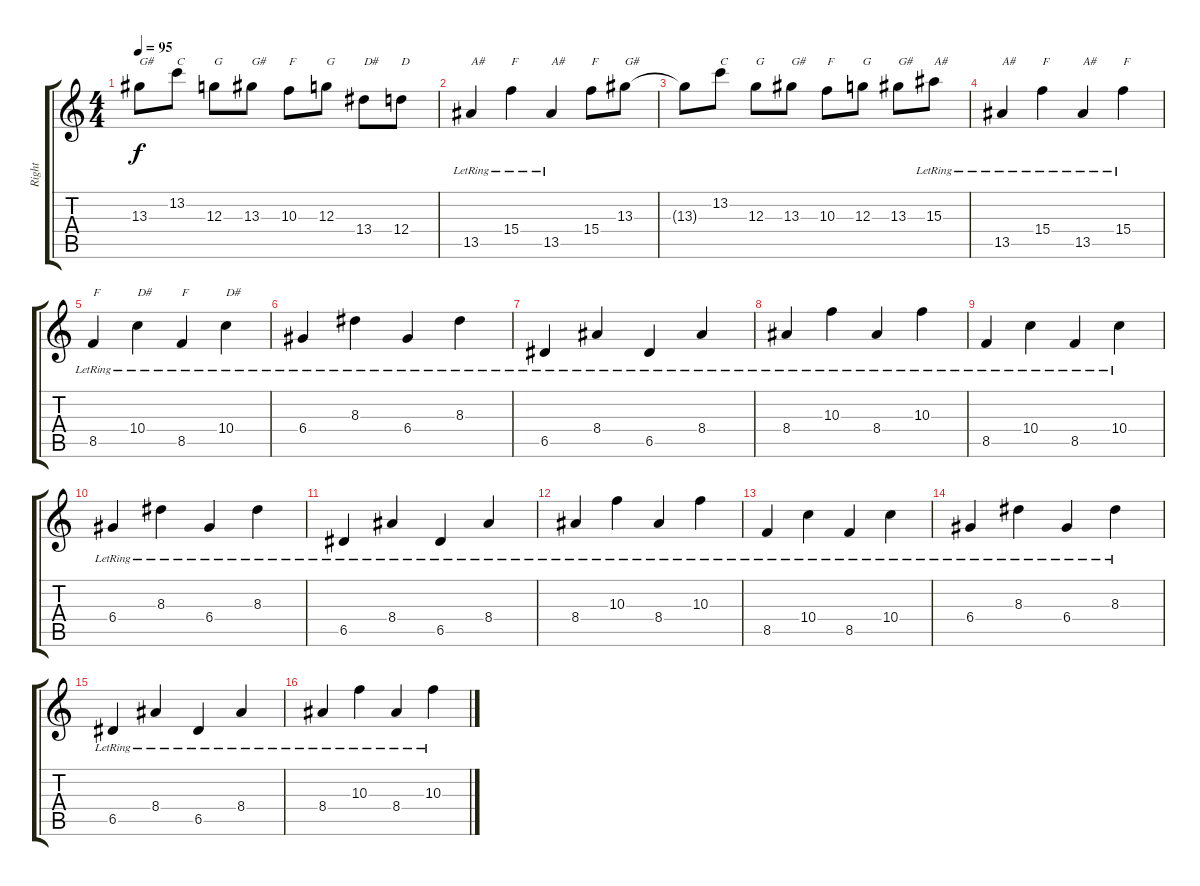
\track ("Right" "Right") {instrument acousticguitarsteel}
\staff {score tabs}
\tuning (E4 B3 G3 D3 A2 E2) {hide}
\ts (4 4)
\tempo 95
\clef g2
\ks c
13.3.8{txt "G#" dy f instrument acousticguitarsteel} 13.2.8{txt "C"} 12.3.8{txt "G"} 13.3.8{txt "G#"} 10.3.8{txt "F"} 12.3.8{txt "G"} 13.4.8{txt "D#"} 12.4.8{txt "D"} |
13.5{lr}.4{txt "A#"} 15.4{lr}.4{txt "F"} 13.5{lr}.4{txt "A#"} 15.4.8{txt "F"} 13.3.8{txt "G#"} |
13.3{t}.8 13.2.8{txt "C"} 12.3.8{txt "G"} 13.3.8{txt "G#"} 10.3.8{txt "F"} 12.3.8{txt "G"} 13.3.8{txt "G#"} 15.3{lr}.8{txt "A#"} |
13.5{lr}.4{txt "A#"} 15.4{lr}.4{txt "F"} 13.5{lr}.4{txt "A#"} 15.4{lr}.4{txt "F"} |
8.5{lr}.4{txt "F"} 10.4{lr}.4{txt "D#"} 8.5{lr}.4{txt "F"} 10.4{lr}.4{txt "D#"} |
6.4{lr}.4 8.3{lr}.4 6.4{lr}.4 8.3{lr}.4 |
6.5{lr}.4 8.4{lr}.4 6.5{lr}.4 8.4{lr}.4 |
8.4{lr}.4 10.3{lr}.4 8.4{lr}.4 10.3{lr}.4 |
8.5{lr}.4 10.4{lr}.4 8.5{lr}.4 10.4{lr}.4 |
6.4{lr}.4 8.3{lr}.4 6.4{lr}.4 8.3{lr}.4 |
6.5{lr}.4 8.4{lr}.4 6.5{lr}.4 8.4{lr}.4 |
8.4{lr}.4 10.3{lr}.4 8.4{lr}.4 10.3{lr}.4 |
8.5{lr}.4 10.4{lr}.4 8.5{lr}.4 10.4{lr}.4 |
6.4{lr}.4 8.3{lr}.4 6.4{lr}.4 8.3{lr}.4 |
6.5{lr}.4 8.4{lr}.4 6.5{lr}.4 8.4{lr}.4 |
8.4{lr}.4 10.3{lr}.4 8.4{lr}.4 10.3{lr}.4
